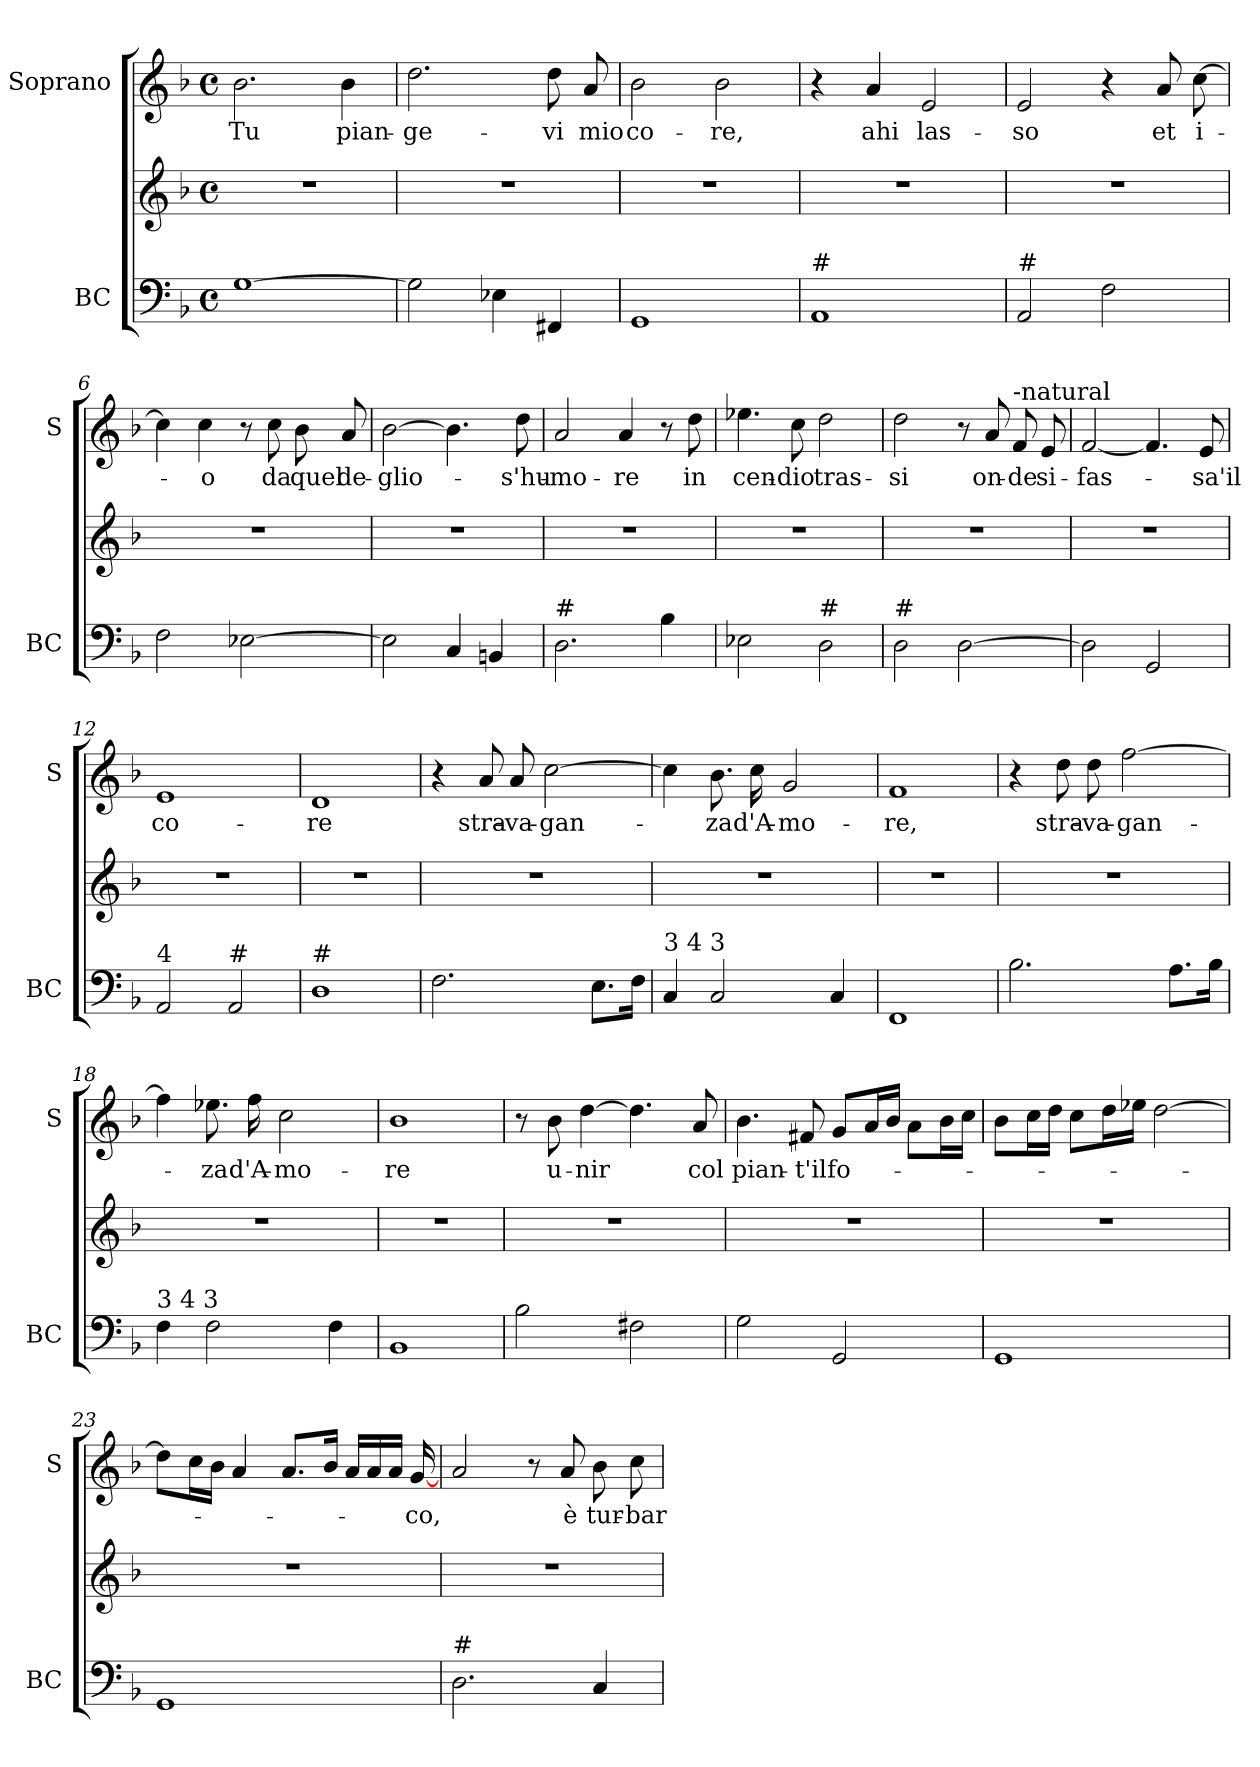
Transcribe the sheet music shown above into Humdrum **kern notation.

**kern	**kern	**kern	**text
*part2	*part2	*part1	*part1
*staff3	*staff2	*staff1	*staff1
*I"BC	*	*I"Soprano	*
*I'BC	*	*I'S	*
*clefF4	*clefG2	*clefG2	*
*k[b-]	*k[b-]	*k[b-]	*
*F:	*F:	*F:	*
*M4/4	*M4/4	*M4/4	*
*met(c)	*met(c)	*met(c)	*
=1	=1	=1	=1
!	!	!	!LO:LY:b
[1G	1r	2.b-\	Tu
!	!	!	!LO:LY:b
.	.	4b-\	pian-
=2	=2	=2	=2
!	!	!	!LO:LY:b
2G\]	1r	2.dd\	-ge-
4E-X\	.	.	.
!	!	!	!LO:LY:b
4FF#X/	.	8dd\	-vi
!	!	!	!LO:LY:b
.	.	8a/	mio
=3	=3	=3	=3
!	!	!	!LO:LY:b
1GG	1r	2b-\	co-
!	!	!	!LO:LY:b
.	.	2b-\	-re,
=4	=4	=4	=4
!LO:TX:a:t=#	!	!	!
1AA	1r	4r	.
!	!	!	!LO:LY:b
.	.	4a/	ahi
!	!	!	!LO:LY:b
.	.	2e/	las-
=5	=5	=5	=5
!LO:TX:a:t=#	!	!	!
!	!	!	!LO:LY:b
2AA/	1r	2e/	-so
2F\	.	4r	.
!	!	!	!LO:LY:b
.	.	8a/	et
!	!	!	!LO:LY:b
.	.	[8cc\	i-
!!LO:LB:g=z
=6	=6	=6	=6
2F\	1r	4cc\]	.
!	!	!	!LO:LY:b
.	.	4cc\	-o
[2E-X\	.	8r	.
!	!	!	!LO:LY:b
.	.	8cc\	da
!	!	!	!LO:LY:b
.	.	8b-\	quel
!	!	!	!LO:LY:b
.	.	8a/	de-
=7	=7	=7	=7
!	!	!	!LO:LY:b
2E-\]	1r	[2b-\	-glio-
4C/	.	4.b-\]	.
4BBn/	.	.	.
!	!	!	!LO:LY:b
.	.	8dd\	-s'hu-
=8	=8	=8	=8
!LO:TX:a:t=#	!	!	!
!	!	!	!LO:LY:b
2.D\	1r	2a/	-mo-
!	!	!	!LO:LY:b
.	.	4a/	-re
4B-\	.	8r	.
!	!	!	!LO:LY:b
.	.	8dd\	in
=9	=9	=9	=9
!	!	!	!LO:LY:b
2E-X\	1r	4.ee-X\	cen-
!	!	!	!LO:LY:b
.	.	8cc\	-dio
!LO:TX:a:t=#	!	!	!
!	!	!	!LO:LY:b
2D\	.	2dd\	tras-
=10	=10	=10	=10
!LO:TX:a:t=#	!	!	!
!	!	!	!LO:LY:b
2D\	1r	2dd\	-si
[2D\	.	8r	.
!	!	!	!LO:LY:b
.	.	8a/	on-
!	!	!LO:TX:a:t=-natural	!
!	!	!	!LO:LY:b
.	.	8f/	-de
!	!	!	!LO:LY:b
.	.	8e/	si-
!!LO:LB:g=z
=11	=11	=11	=11
!	!	!	!LO:LY:b
2D\]	1r	[2f/	-fas-
2GG/	.	4.f/]	.
!	!	!	!LO:LY:b
.	.	8e/	-sa'il
=12	=12	=12	=12
!LO:TX:a:t=4	!	!	!
!	!	!	!LO:LY:b
2AA/	1r	1e	co-
!LO:TX:a:t=#	!	!	!
2AA/	.	.	.
=13	=13	=13	=13
!LO:TX:a:t=#	!	!	!
!	!	!	!LO:LY:b
1D	1r	1d	-re
=14	=14	=14	=14
2.F\	1r	4r	.
!	!	!	!LO:LY:b
.	.	8a/	stra-
!	!	!	!LO:LY:b
.	.	8a/	-va-
!	!	!	!LO:LY:b
.	.	[2cc\	-gan-
8.E\L	.	.	.
16F\Jk	.	.	.
=15	=15	=15	=15
!LO:TX:a:t=3     4               3	!	!	!
4C/	1r	4cc\]	.
!	!	!	!LO:LY:b
2C/	.	8.b-\	-za
!	!	!	!LO:LY:b
.	.	16cc\	d'A-
!	!	!	!LO:LY:b
.	.	2g/	-mo-
4C/	.	.	.
=16	=16	=16	=16
!	!	!	!LO:LY:b
1FF	1r	1f	-re,
!!LO:PB:g=z
=17	=17	=17	=17
2.B-\	1r	4r	.
!	!	!	!LO:LY:b
.	.	8dd\	stra-
!	!	!	!LO:LY:b
.	.	8dd\	-va-
!	!	!	!LO:LY:b
.	.	[2ff\	-gan-
8.A\L	.	.	.
16B-\Jk	.	.	.
=18	=18	=18	=18
!LO:TX:a:t=3    4               3	!	!	!
4F\	1r	4ff\]	.
!	!	!	!LO:LY:b
2F\	.	8.ee-X\	-za
!	!	!	!LO:LY:b
.	.	16ff\	d'A-
!	!	!	!LO:LY:b
.	.	2cc\	-mo-
4F\	.	.	.
=19	=19	=19	=19
!	!	!	!LO:LY:b
1BB-	1r	1b-	-re
=20	=20	=20	=20
2B-\	1r	8r	.
!	!	!	!LO:LY:b
.	.	8b-\	u-
!	!	!	!LO:LY:b
.	.	[4dd\	-nir
2F#X\	.	4.dd\]	.
!	!	!	!LO:LY:b
.	.	8a/	col
=21	=21	=21	=21
!	!	!	!LO:LY:b
2G\	1r	4.b-\	pian-
!	!	!	!LO:LY:b
.	.	8f#X/	-t'il
!	!	!	!LO:LY:b
2GG/	.	8g/L	fo-
.	.	16a/L	.
.	.	16b-/JJ	.
.	.	8a\L	.
.	.	16b-\L	.
.	.	16cc\JJ	.
!!LO:LB:g=z
=22	=22	=22	=22
1GG	1r	8b-\L	.
.	.	16cc\L	.
.	.	16dd\JJ	.
.	.	8cc\L	.
.	.	16dd\L	.
.	.	16ee-X\JJ	.
.	.	[2dd\	.
=23	=23	=23	=23
1GG	1r	8dd\L]	.
.	.	16cc\L	.
.	.	16b-\JJ	.
.	.	4a/	.
.	.	8.a/L	.
.	.	16b-/Jk	.
.	.	16a/LL	.
.	.	16a/	.
.	.	16a/JJ	.
!	!	!	!LO:LY:b
.	.	[16g/	-co,
=24	=24	=24	=24
!LO:TX:a:t=#	!	!	!
2.D\	1r	2a/	.
.	.	8r	.
!	!	!	!LO:LY:b
.	.	8a/	è
!	!	!	!LO:LY:b
4C/	.	8b-\	tur-
!	!	!	!LO:LY:b
.	.	8cc\	-bar
=	=	=	=
*-	*-	*-	*-
